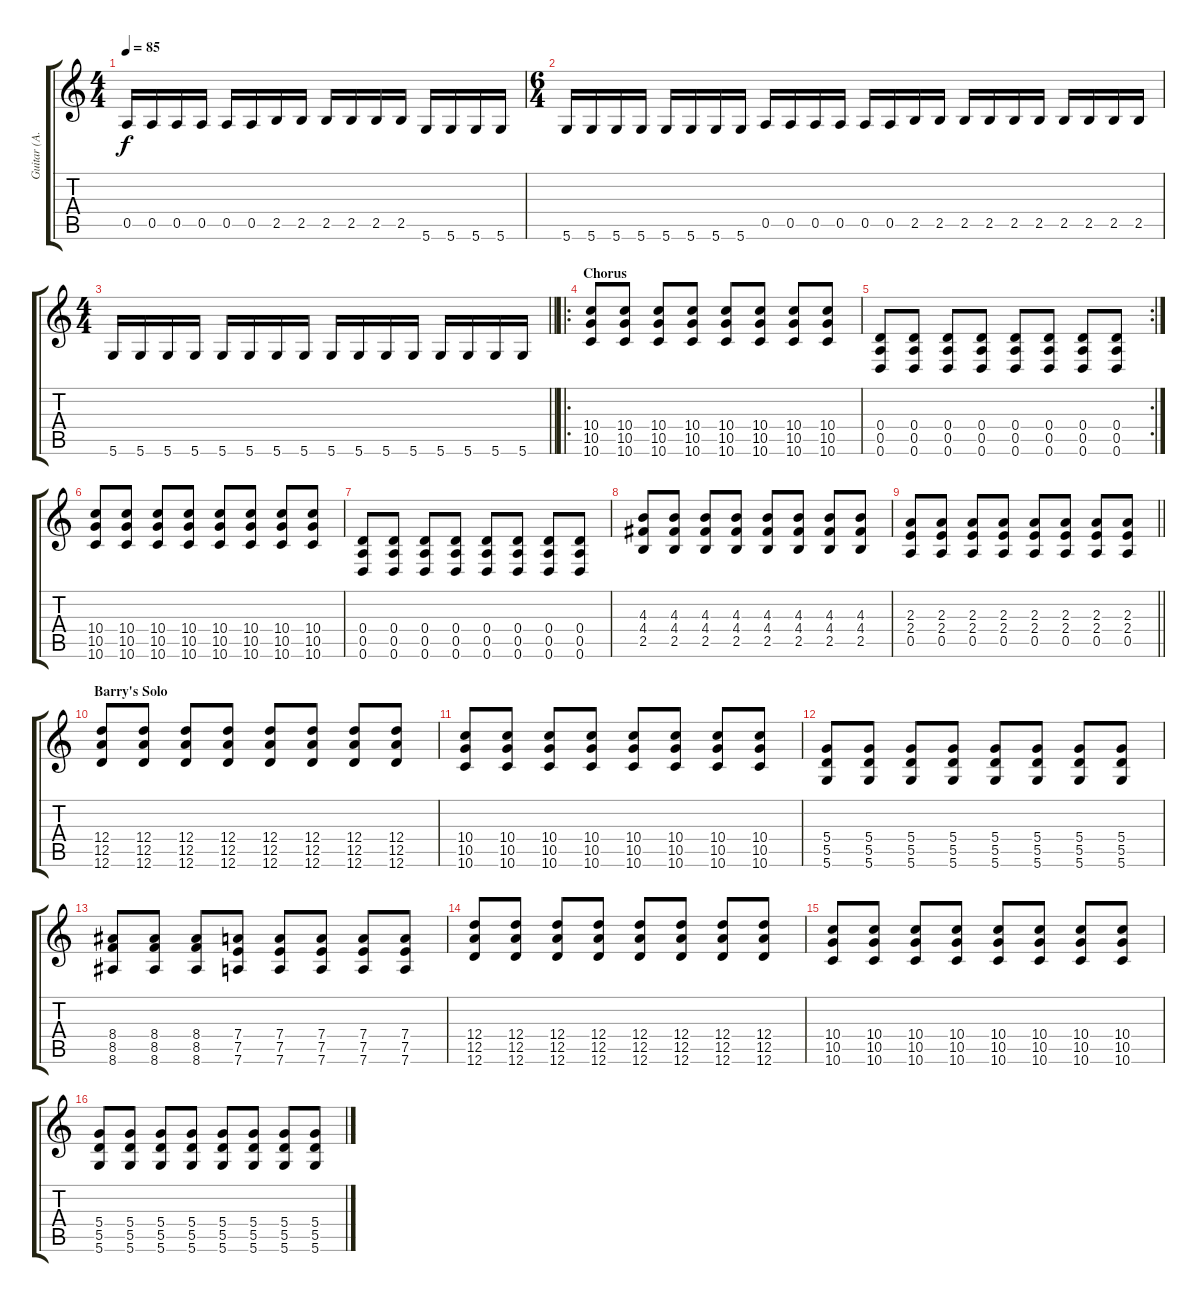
\track ("Guitar (A. Gontier)" "Guitar (A.") {instrument overdrivenguitar}
\staff {score tabs}
\tuning (E4 B3 G3 D3 A2 D2) {hide}
\ts (4 4)
\tempo 85
\clef g2
\ks c
0.5.16{dy f} 0.5.16 0.5.16 0.5.16 0.5.16 0.5.16 2.5.16 2.5.16 2.5.16 2.5.16 2.5.16 2.5.16 5.6.16 5.6.16 5.6.16 5.6.16 |
\ts (6 4)
5.6.16 5.6.16 5.6.16 5.6.16 5.6.16 5.6.16 5.6.16 5.6.16 0.5.16 0.5.16 0.5.16 0.5.16 0.5.16 0.5.16 2.5.16 2.5.16 2.5.16 2.5.16 2.5.16 2.5.16 2.5.16 2.5.16 2.5.16 2.5.16 |
\ts (4 4)
\barLineRight lightlight
5.6.16 5.6.16 5.6.16 5.6.16 5.6.16 5.6.16 5.6.16 5.6.16 5.6.16 5.6.16 5.6.16 5.6.16 5.6.16 5.6.16 5.6.16 5.6.16 |
\ro
\section ("" "Chorus")
(10.4 10.5 10.6).8 (10.4 10.5 10.6).8 (10.4 10.5 10.6).8 (10.4 10.5 10.6).8 (10.4 10.5 10.6).8 (10.4 10.5 10.6).8 (10.4 10.5 10.6).8 (10.4 10.5 10.6).8 |
\rc 2
(0.4 0.5 0.6).8 (0.4 0.5 0.6).8 (0.4 0.5 0.6).8 (0.4 0.5 0.6).8 (0.4 0.5 0.6).8 (0.4 0.5 0.6).8 (0.4 0.5 0.6).8 (0.4 0.5 0.6).8 |
(10.4 10.5 10.6).8 (10.4 10.5 10.6).8 (10.4 10.5 10.6).8 (10.4 10.5 10.6).8 (10.4 10.5 10.6).8 (10.4 10.5 10.6).8 (10.4 10.5 10.6).8 (10.4 10.5 10.6).8 |
(0.4 0.5 0.6).8 (0.4 0.5 0.6).8 (0.4 0.5 0.6).8 (0.4 0.5 0.6).8 (0.4 0.5 0.6).8 (0.4 0.5 0.6).8 (0.4 0.5 0.6).8 (0.4 0.5 0.6).8 |
(4.3 4.4 2.5).8 (4.3 4.4 2.5).8 (4.3 4.4 2.5).8 (4.3 4.4 2.5).8 (4.3 4.4 2.5).8 (4.3 4.4 2.5).8 (4.3 4.4 2.5).8 (4.3 4.4 2.5).8 |
\barLineRight lightlight
(2.3 2.4 0.5).8 (2.3 2.4 0.5).8 (2.3 2.4 0.5).8 (2.3 2.4 0.5).8 (2.3 2.4 0.5).8 (2.3 2.4 0.5).8 (2.3 2.4 0.5).8 (2.3 2.4 0.5).8 |
\section ("" "Barry's Solo")
(12.4 12.5 12.6).8 (12.4 12.5 12.6).8 (12.4 12.5 12.6).8 (12.4 12.5 12.6).8 (12.4 12.5 12.6).8 (12.4 12.5 12.6).8 (12.4 12.5 12.6).8 (12.4 12.5 12.6).8 |
(10.4 10.5 10.6).8 (10.4 10.5 10.6).8 (10.4 10.5 10.6).8 (10.4 10.5 10.6).8 (10.4 10.5 10.6).8 (10.4 10.5 10.6).8 (10.4 10.5 10.6).8 (10.4 10.5 10.6).8 |
(5.4 5.5 5.6).8 (5.4 5.5 5.6).8 (5.4 5.5 5.6).8 (5.4 5.5 5.6).8 (5.4 5.5 5.6).8 (5.4 5.5 5.6).8 (5.4 5.5 5.6).8 (5.4 5.5 5.6).8 |
(8.4 8.5 8.6).8 (8.4 8.5 8.6).8 (8.4 8.5 8.6).8 (7.4 7.5 7.6).8 (7.4 7.5 7.6).8 (7.4 7.5 7.6).8 (7.4 7.5 7.6).8 (7.4 7.5 7.6).8 |
(12.4 12.5 12.6).8 (12.4 12.5 12.6).8 (12.4 12.5 12.6).8 (12.4 12.5 12.6).8 (12.4 12.5 12.6).8 (12.4 12.5 12.6).8 (12.4 12.5 12.6).8 (12.4 12.5 12.6).8 |
(10.4 10.5 10.6).8 (10.4 10.5 10.6).8 (10.4 10.5 10.6).8 (10.4 10.5 10.6).8 (10.4 10.5 10.6).8 (10.4 10.5 10.6).8 (10.4 10.5 10.6).8 (10.4 10.5 10.6).8 |
(5.4 5.5 5.6).8 (5.4 5.5 5.6).8 (5.4 5.5 5.6).8 (5.4 5.5 5.6).8 (5.4 5.5 5.6).8 (5.4 5.5 5.6).8 (5.4 5.5 5.6).8 (5.4 5.5 5.6).8
